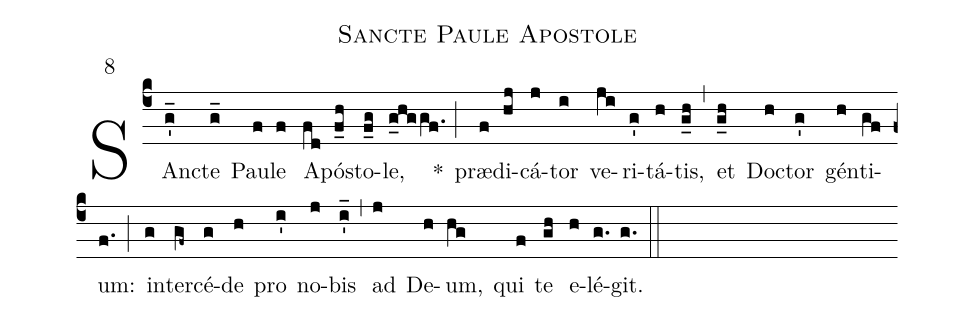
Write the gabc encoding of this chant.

name:Sancte Paule Apostole;
office-part:Antiphona;
mode:8;
annotation: 8;
%%
(c4) SAn(g'_)cte(g_) Pau(f)le(f) A(fd)pó(f_h)sto(f_g)le,(g_hggf.) *(;) præ(f)di(hj)cá(j)tor(i) ve(ji)ri(g')tá(h)tis,(g_h) (,) et(g_h) Do(h)ctor(g') gén(h)ti(gf)um:(f.) (;) in(g)ter(gf~)cé(g)de(h) pro(i') no(j)bis(i'_) (,) ad(j) De(h)um,(hg) qui(f) te(gh) e(h)lé(g.)git.(g.) (::)
